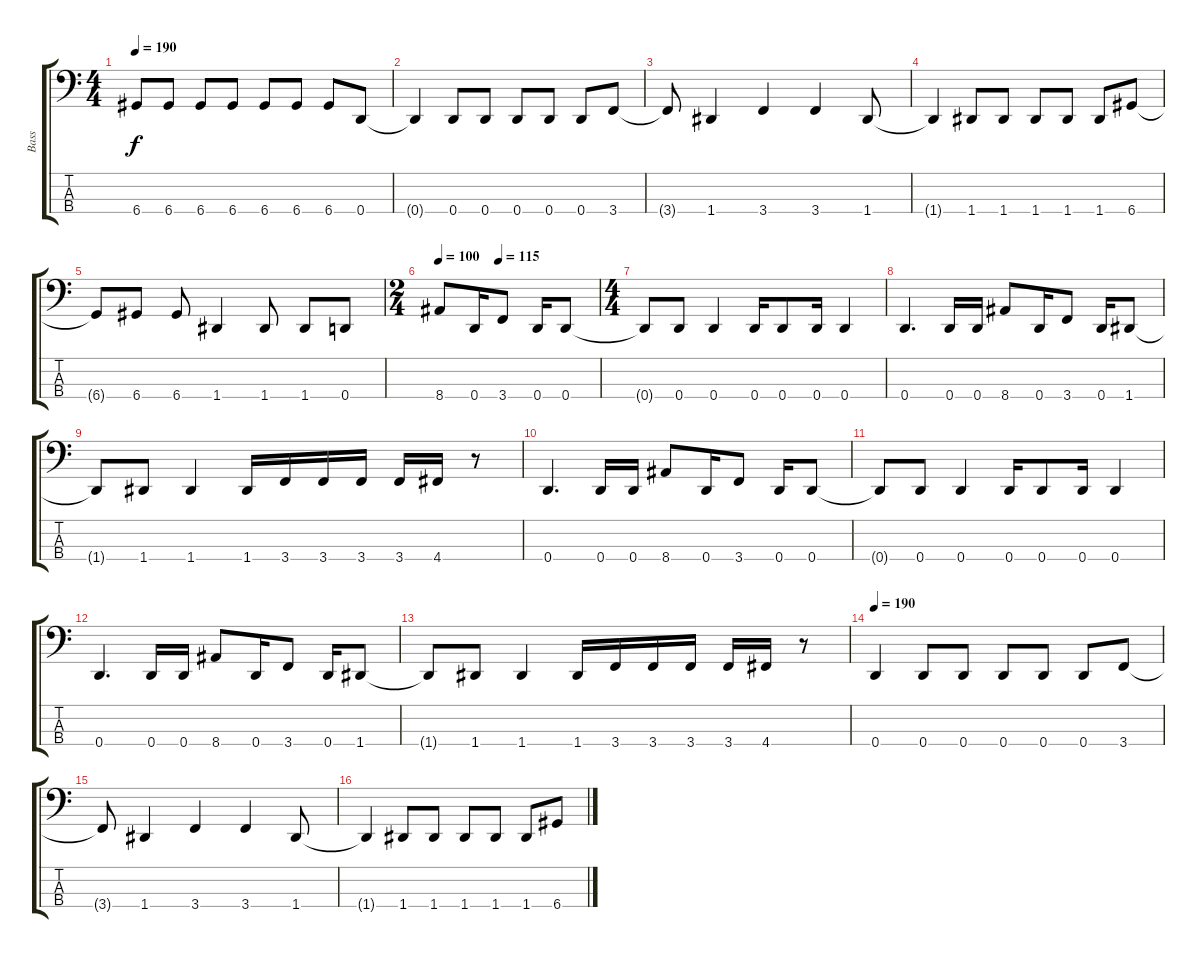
\track ("Bass" "Bass") {instrument electricbasspick}
\staff {score tabs}
\tuning (G2 D2 A1 D1) {hide}
\ts (4 4)
\tempo 190
\clef f4
\ks c
6.4{t}.8{dy f} 6.4.8 6.4.8 6.4.8 6.4.8 6.4.8 6.4.8 0.4.8 |
0.4{t}.4 0.4.8 0.4.8 0.4.8 0.4.8 0.4.8 3.4.8 |
3.4{t}.8 1.4.4 3.4.4 3.4.4 1.4.8 |
1.4{t}.4 1.4.8 1.4.8 1.4.8 1.4.8 1.4.8 6.4.8 |
6.4{t}.8 6.4.8 6.4.8 1.4.4 1.4.8 1.4.8 0.4.8 |
\ts (2 4)
\tempo 100
\tempo (115 0.375)
8.4.8 0.4.16 3.4.8 0.4.16 0.4.8 |
\ts (4 4)
0.4{t}.8 0.4.8 0.4.4 0.4.16 0.4.8 0.4.16 0.4.4 |
0.4.4{d} 0.4.16 0.4.16 8.4.8 0.4.16 3.4.8 0.4.16 1.4.8 |
1.4{t}.8 1.4.8 1.4.4 1.4.16 3.4.16 3.4.16 3.4.16 3.4.16 4.4.16 r.8 |
0.4.4{d} 0.4.16 0.4.16 8.4.8 0.4.16 3.4.8 0.4.16 0.4.8 |
0.4{t}.8 0.4.8 0.4.4 0.4.16 0.4.8 0.4.16 0.4.4 |
0.4.4{d} 0.4.16 0.4.16 8.4.8 0.4.16 3.4.8 0.4.16 1.4.8 |
1.4{t}.8 1.4.8 1.4.4 1.4.16 3.4.16 3.4.16 3.4.16 3.4.16 4.4.16 r.8 |
\tempo 190
0.4.4 0.4.8 0.4.8 0.4.8 0.4.8 0.4.8 3.4.8 |
3.4{t}.8 1.4.4 3.4.4 3.4.4 1.4.8 |
1.4{t}.4 1.4.8 1.4.8 1.4.8 1.4.8 1.4.8 6.4.8
